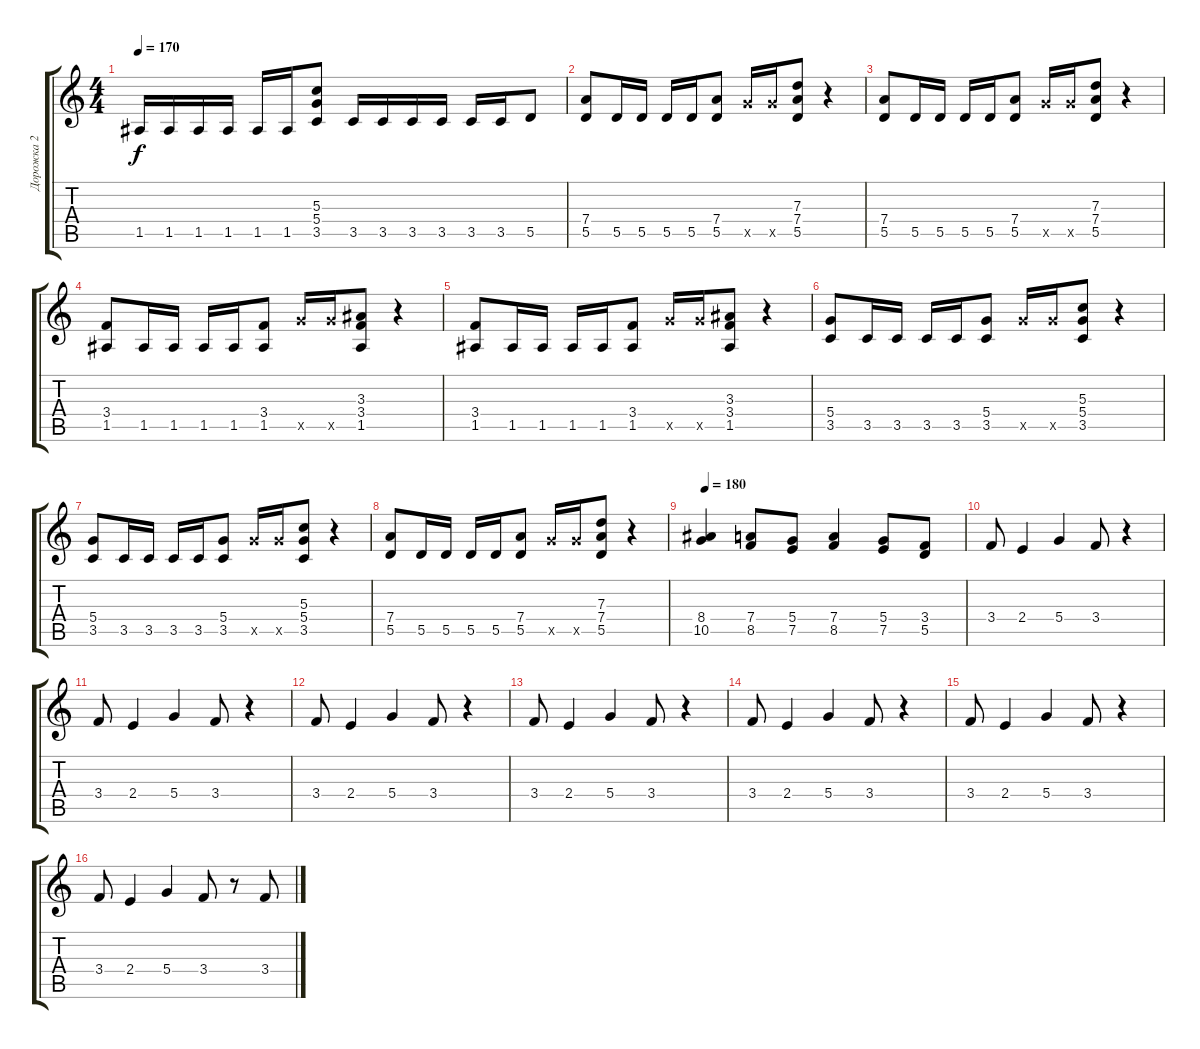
\track ("Дорожка 2" "Дорожка 2") {instrument distortionguitar}
\staff {score tabs}
\tuning (E4 B3 G3 D3 A2 E2) {hide}
\ts (4 4)
\tempo 170
\clef g2
\ks c
1.5.16{dy f} 1.5.16 1.5.16 1.5.16 1.5.16 1.5.16 (5.3 5.4 3.5).8 3.5.16 3.5.16 3.5.16 3.5.16 3.5.16 3.5.16 5.5.8 |
(7.4 5.5).8 5.5.16 5.5.16 5.5.16 5.5.16 (7.4 5.5).8 10.5{x}.16 10.5{x}.16 (7.3 7.4 5.5).8 r.4 |
(7.4 5.5).8 5.5.16 5.5.16 5.5.16 5.5.16 (7.4 5.5).8 10.5{x}.16 10.5{x}.16 (7.3 7.4 5.5).8 r.4 |
(3.4 1.5).8 1.5.16 1.5.16 1.5.16 1.5.16 (3.4 1.5).8 10.5{x}.16 10.5{x}.16 (3.3 3.4 1.5).8 r.4 |
(3.4 1.5).8 1.5.16 1.5.16 1.5.16 1.5.16 (3.4 1.5).8 10.5{x}.16 10.5{x}.16 (3.3 3.4 1.5).8 r.4 |
(5.4 3.5).8 3.5.16 3.5.16 3.5.16 3.5.16 (5.4 3.5).8 10.5{x}.16 10.5{x}.16 (5.3 5.4 3.5).8 r.4 |
(5.4 3.5).8 3.5.16 3.5.16 3.5.16 3.5.16 (5.4 3.5).8 10.5{x}.16 10.5{x}.16 (5.3 5.4 3.5).8 r.4 |
(7.4 5.5).8 5.5.16 5.5.16 5.5.16 5.5.16 (7.4 5.5).8 10.5{x}.16 10.5{x}.16 (7.3 7.4 5.5).8 r.4 |
\tempo 180
(8.4 10.5).4 (7.4 8.5).8 (5.4 7.5).8 (7.4 8.5).4 (5.4 7.5).8 (3.4 5.5).8 |
3.4.8 2.4.4 5.4.4 3.4.8 r.4 |
3.4.8 2.4.4 5.4.4 3.4.8 r.4 |
3.4.8 2.4.4 5.4.4 3.4.8 r.4 |
3.4.8 2.4.4 5.4.4 3.4.8 r.4 |
3.4.8 2.4.4 5.4.4 3.4.8 r.4 |
3.4.8 2.4.4 5.4.4 3.4.8 r.4 |
3.4.8 2.4.4 5.4.4 3.4.8 r.8 3.4.8
